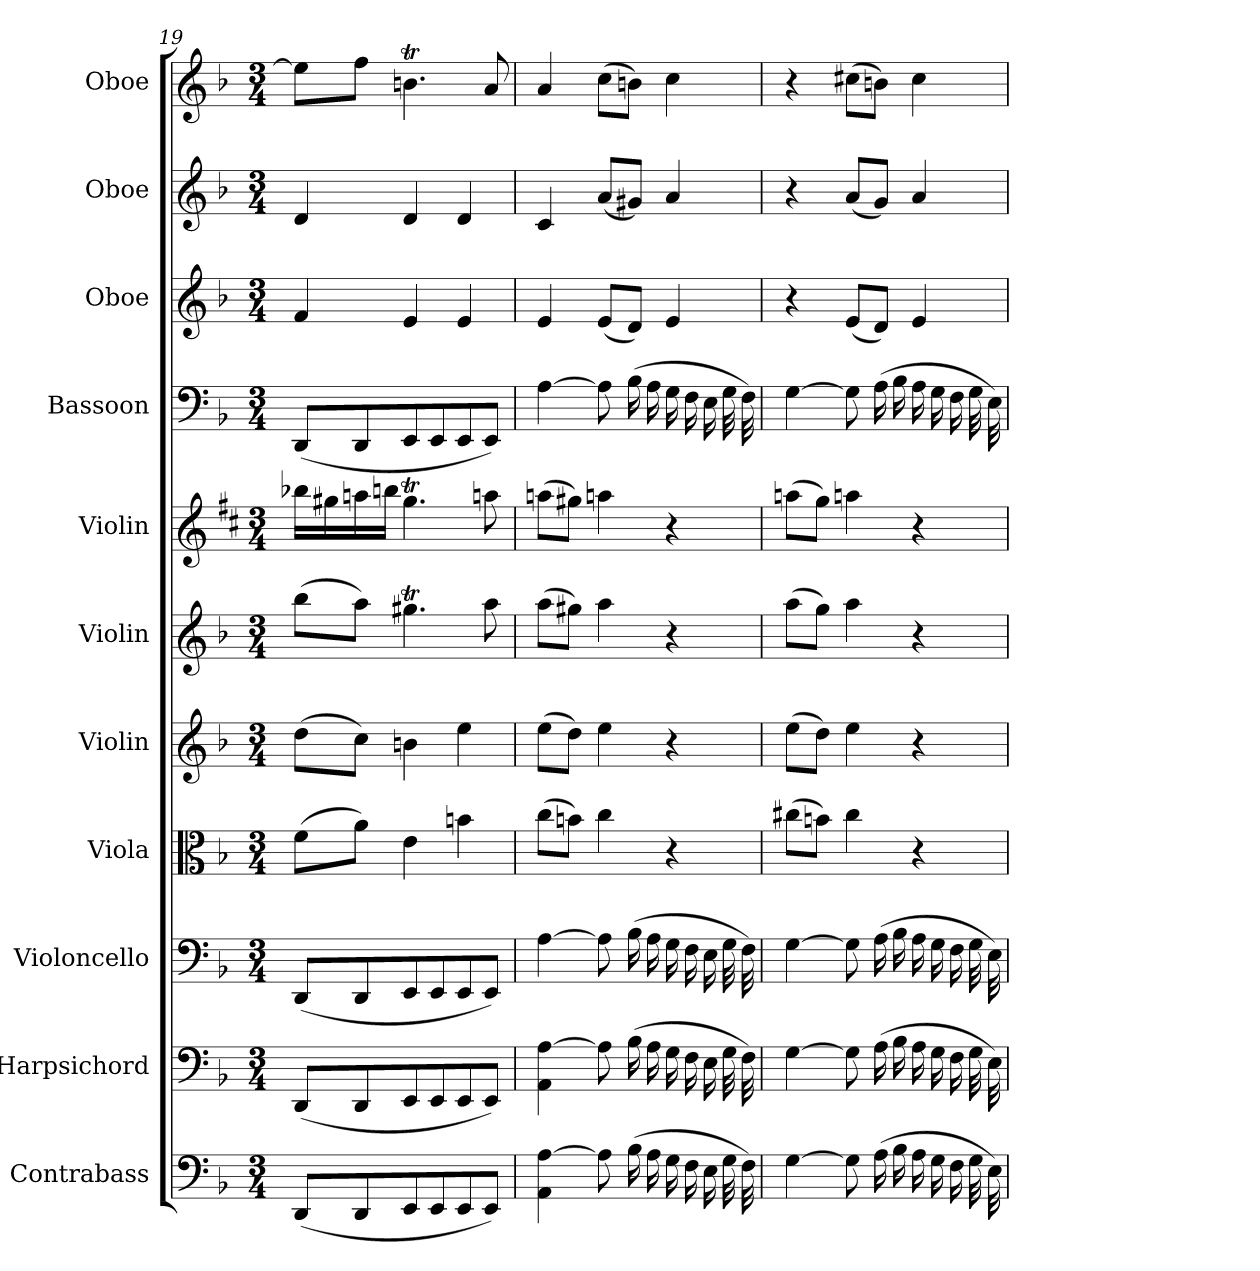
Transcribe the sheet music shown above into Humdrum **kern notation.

**kern	**kern	**kern	**kern	**kern	**kern	**kern	**kern	**kern	**kern	**kern
*part11	*part10	*part9	*part8	*part7	*part6	*part5	*part4	*part3	*part2	*part1
*staff11	*staff10	*staff9	*staff8	*staff7	*staff6	*staff5	*staff4	*staff3	*staff2	*staff1
*I"Contrabass	*I"Harpsichord	*I"Violoncello	*I"Viola	*I"Violin	*I"Violin	*I"Violin	*I"Bassoon	*I"Oboe	*I"Oboe	*I"Oboe
*I'Cb	*I'Hpschd	*I'Vc	*I'Vla	*I'Vln	*I'Vln	*I'Vln	*I'Bsn	*I'Ob	*I'Ob	*I'Ob
*clefF4	*clefF4	*clefF4	*clefC3	*clefG2	*clefG2	*clefG2	*clefF4	*clefG2	*clefG2	*clefG2
*ITrd7c12	*	*	*	*	*	*	*	*	*	*
*k[b-]	*k[b-]	*k[b-]	*k[b-]	*k[b-]	*k[b-]	*k[f#c#]	*k[b-]	*k[b-]	*k[b-]	*k[b-]
*d:	*d:	*d:	*d:	*d:	*d:	*b:	*d:	*d:	*d:	*d:
*M3/4	*M3/4	*M3/4	*M3/4	*M3/4	*M3/4	*M3/4	*M3/4	*M3/4	*M3/4	*M3/4
=19	=19	=19	=19	=19	=19	=19	=19	=19	=19	=19
(8DDD/L	(8DD/L	(8DD/L	(8f\L	(8dd\L	(8bb-\L	16bb-X\LL	(8DD/L	4f/	4d/	8ee\L]
.	.	.	.	.	.	16gg#X\	.	.	.	.
8DDD/	8DD/	8DD/	8a\J)	8cc\J)	8aa\J)	16aan\	8DD/	.	.	8ff\J
.	.	.	.	.	.	16bbn\JJ	.	.	.	.
8EEE/	8EE/	8EE/	4e\	4bn\	4.gg#Xt\	4.gg#t\	8EE/	4e/	4d/	4.bnt\
8EEE/	8EE/	8EE/	.	.	.	.	8EE/	.	.	.
8EEE/	8EE/	8EE/	4bn\	4ee\	.	.	8EE/	4e/	4d/	.
8EEE/J)	8EE/J)	8EE/J)	.	.	8aa\	8aan\	8EE/J)	.	.	8a/
=20	=20	=20	=20	=20	=20	=20	=20	=20	=20	=20
4AAA\ [4AA\	4AA\ [4A\	[4A\	(8cc\L	(8ee\L	(8aa\L	(8aan\L	[4A\	4e/	4c/	4a/
.	.	.	8bn\J)	8dd\J)	8gg#X\J)	8gg#X\J)	.	.	.	.
8AA\]	8A\]	8A\]	4cc\	4ee\	4aa\	4aan\	8A\]	(8e/L	(8a/L	(8cc\L
(16BB-\	(16B-\	(16B-\	.	.	.	.	(16B-\	8d/J)	8g#X/J)	8bn\J)
16AA\	16A\	16A\	.	.	.	.	16A\	.	.	.
16GG\	16G\	16G\	4r	4r	4r	4r	16G\	4e/	4a/	4cc\
16FF\	16F\	16F\	.	.	.	.	16F\	.	.	.
16EE\	16E\	16E\	.	.	.	.	16E\	.	.	.
32GG\	32G\	32G\	.	.	.	.	32G\	.	.	.
32FF\)	32F\)	32F\)	.	.	.	.	32F\)	.	.	.
=21	=21	=21	=21	=21	=21	=21	=21	=21	=21	=21
[4GG\	[4G\	[4G\	(8cc#X\L	(8ee\L	(8aa\L	(8aan\L	[4G\	4r	4r	4r
.	.	.	8bn\J)	8dd\J)	8gg\J)	8gg\J)	.	.	.	.
8GG\]	8G\]	8G\]	4cc#\	4ee\	4aa\	4aan\	8G\]	(8e/L	(8a/L	(8cc#X\L
(16AA\	(16A\	(16A\	.	.	.	.	(16A\	8d/J)	8g/J)	8bn\J)
16BB-\	16B-\	16B-\	.	.	.	.	16B-\	.	.	.
16AA\	16A\	16A\	4r	4r	4r	4r	16A\	4e/	4a/	4cc#\
16GG\	16G\	16G\	.	.	.	.	16G\	.	.	.
16FF\	16F\	16F\	.	.	.	.	16F\	.	.	.
32GG\	32G\	32G\	.	.	.	.	32G\	.	.	.
32EE\)	32E\)	32E\)	.	.	.	.	32E\)	.	.	.
=	=	=	=	=	=	=	=	=	=	=
*-	*-	*-	*-	*-	*-	*-	*-	*-	*-	*-
